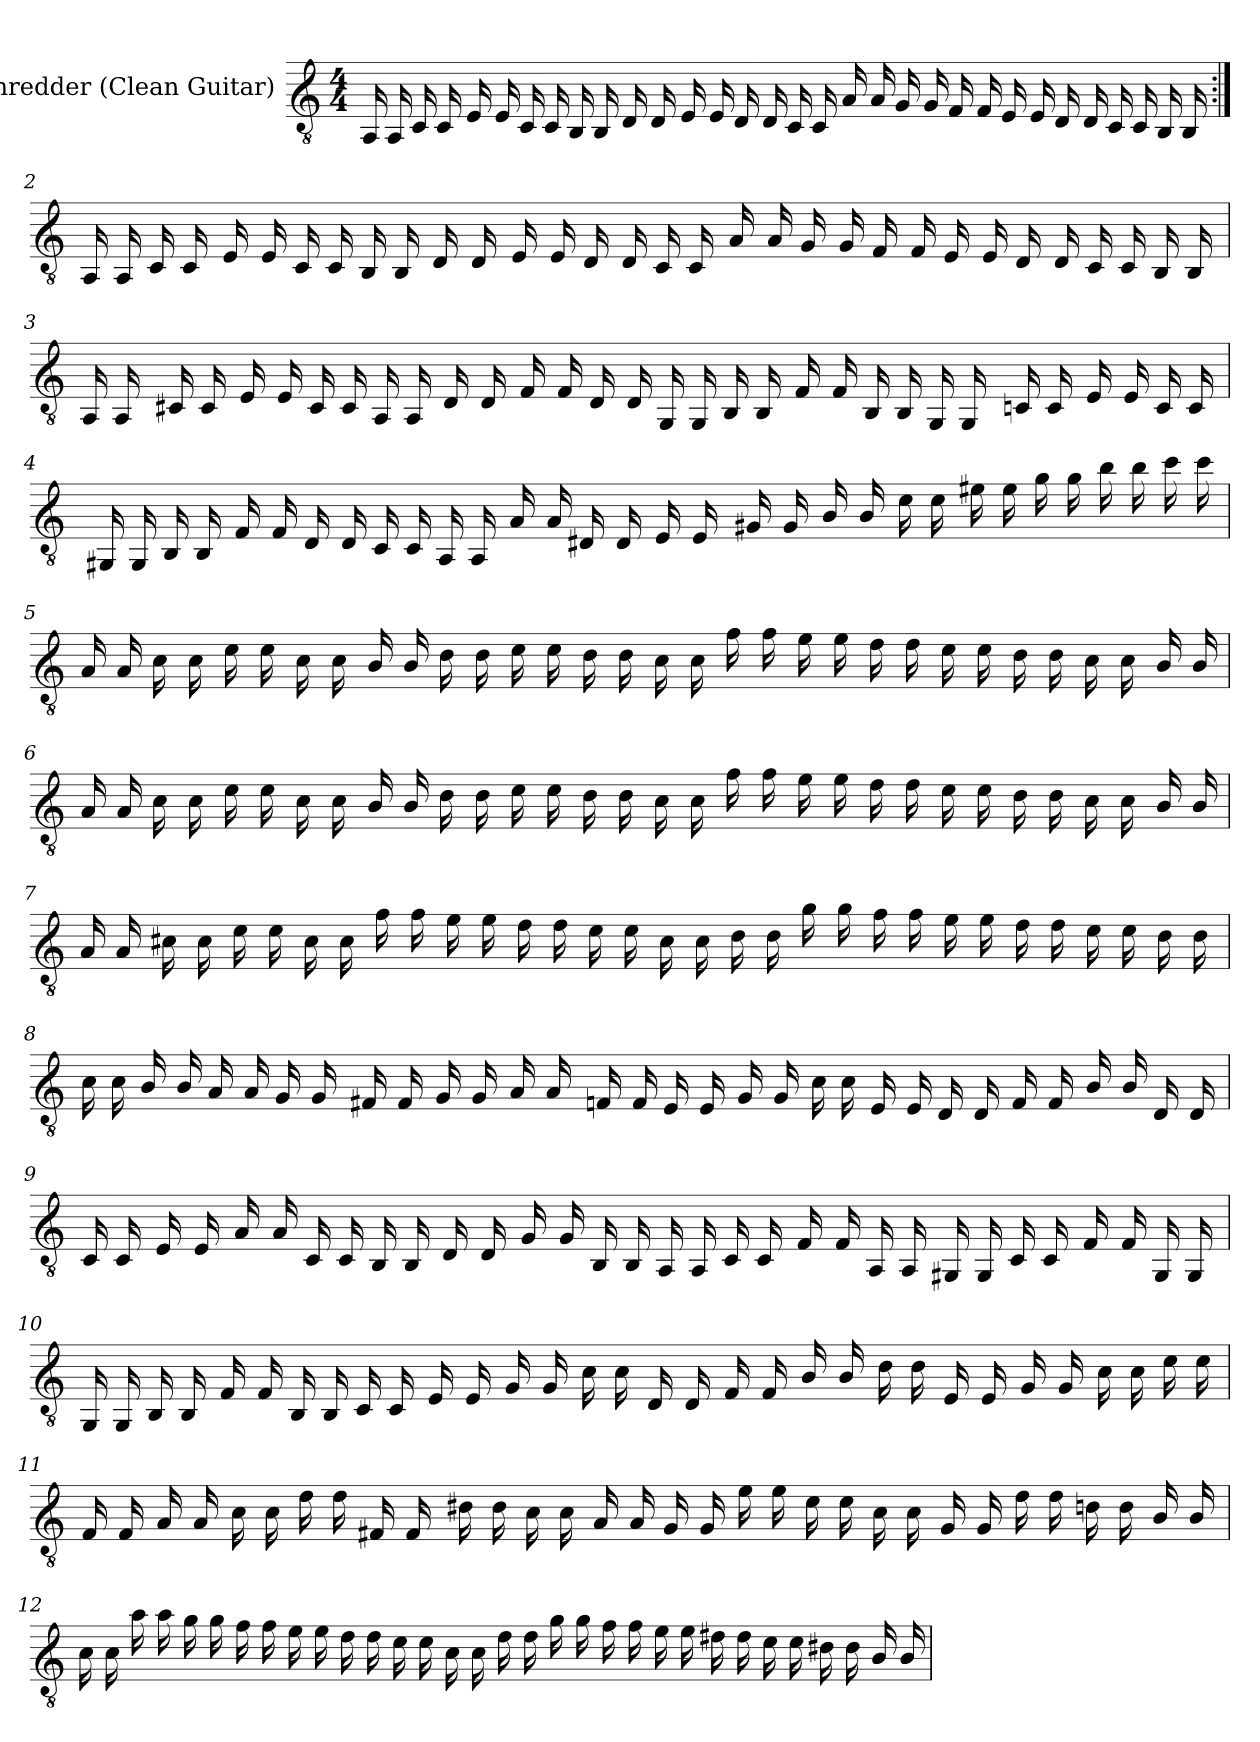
**kern
*part1
*staff1
*I"Shredder (Clean Guitar)
*stria6
*clefGv2
*k[]
*M4/4
*MM120
=1
16AA
16AA
16C
16C
16E
16E
16C
16C
16BB
16BB
16D
16D
16E
16E
16D
16D
16C
16C
16A
16A
16G
16G
16F
16F
16E
16E
16D
16D
16C
16C
16BB
16BB
=2:|!
16AA
16AA
16C
16C
16E
16E
16C
16C
16BB
16BB
16D
16D
16E
16E
16D
16D
16C
16C
16A
16A
16G
16G
16F
16F
16E
16E
16D
16D
16C
16C
16BB
16BB
=3
16AA
16AA
16C#
16C#
16E
16E
16C#
16C#
16AA
16AA
16D
16D
16F
16F
16D
16D
16GG
16GG
16BB
16BB
16F
16F
16BB
16BB
16GG
16GG
16C
16C
16E
16E
16C
16C
=4
16GG#
16GG#
16BB
16BB
16F
16F
16D
16D
16C
16C
16AA
16AA
16A
16A
16D#
16D#
16E
16E
16G#
16G#
16B
16B
16e
16e
16g#
16g#
16b
16b
16dd
16dd
16ee
16ee
=5
16A
16A
16c
16c
16e
16e
16c
16c
16B
16B
16d
16d
16e
16e
16d
16d
16c
16c
16a
16a
16g
16g
16f
16f
16e
16e
16d
16d
16c
16c
16B
16B
=6
16A
16A
16c
16c
16e
16e
16c
16c
16B
16B
16d
16d
16e
16e
16d
16d
16c
16c
16a
16a
16g
16g
16f
16f
16e
16e
16d
16d
16c
16c
16B
16B
=7
16A
16A
16c#
16c#
16e
16e
16c#
16c#
16a
16a
16g
16g
16f
16f
16e
16e
16c#
16c#
16d
16d
16b
16b
16a
16a
16g
16g
16f
16f
16e
16e
16d
16d
=8
16c
16c
16B
16B
16A
16A
16G
16G
16F#
16F#
16G
16G
16A
16A
16F
16F
16E
16E
16G
16G
16c
16c
16E
16E
16D
16D
16F
16F
16B
16B
16D
16D
=9
16C
16C
16E
16E
16A
16A
16C
16C
16BB
16BB
16D
16D
16G
16G
16BB
16BB
16AA
16AA
16C
16C
16F
16F
16AA
16AA
16GG#
16GG#
16C
16C
16F
16F
16GG#
16GG#
=10
16GG
16GG
16BB
16BB
16F
16F
16BB
16BB
16C
16C
16E
16E
16G
16G
16c
16c
16D
16D
16F
16F
16B
16B
16d
16d
16E
16E
16G
16G
16c
16c
16e
16e
=11
16F
16F
16A
16A
16c
16c
16f
16f
16F#
16F#
16d#
16d#
16c
16c
16A
16A
16G
16G
16g
16g
16e
16e
16c
16c
16G
16G
16f
16f
16d
16d
16B
16B
=12
16c
16c
16cc
16cc
16b
16b
16a
16a
16g
16g
16f
16f
16e
16e
16c
16c
16f
16f
16b
16b
16a
16a
16g
16g
16f#
16f#
16e
16e
16d#
16d#
16B
16B
=
*-
